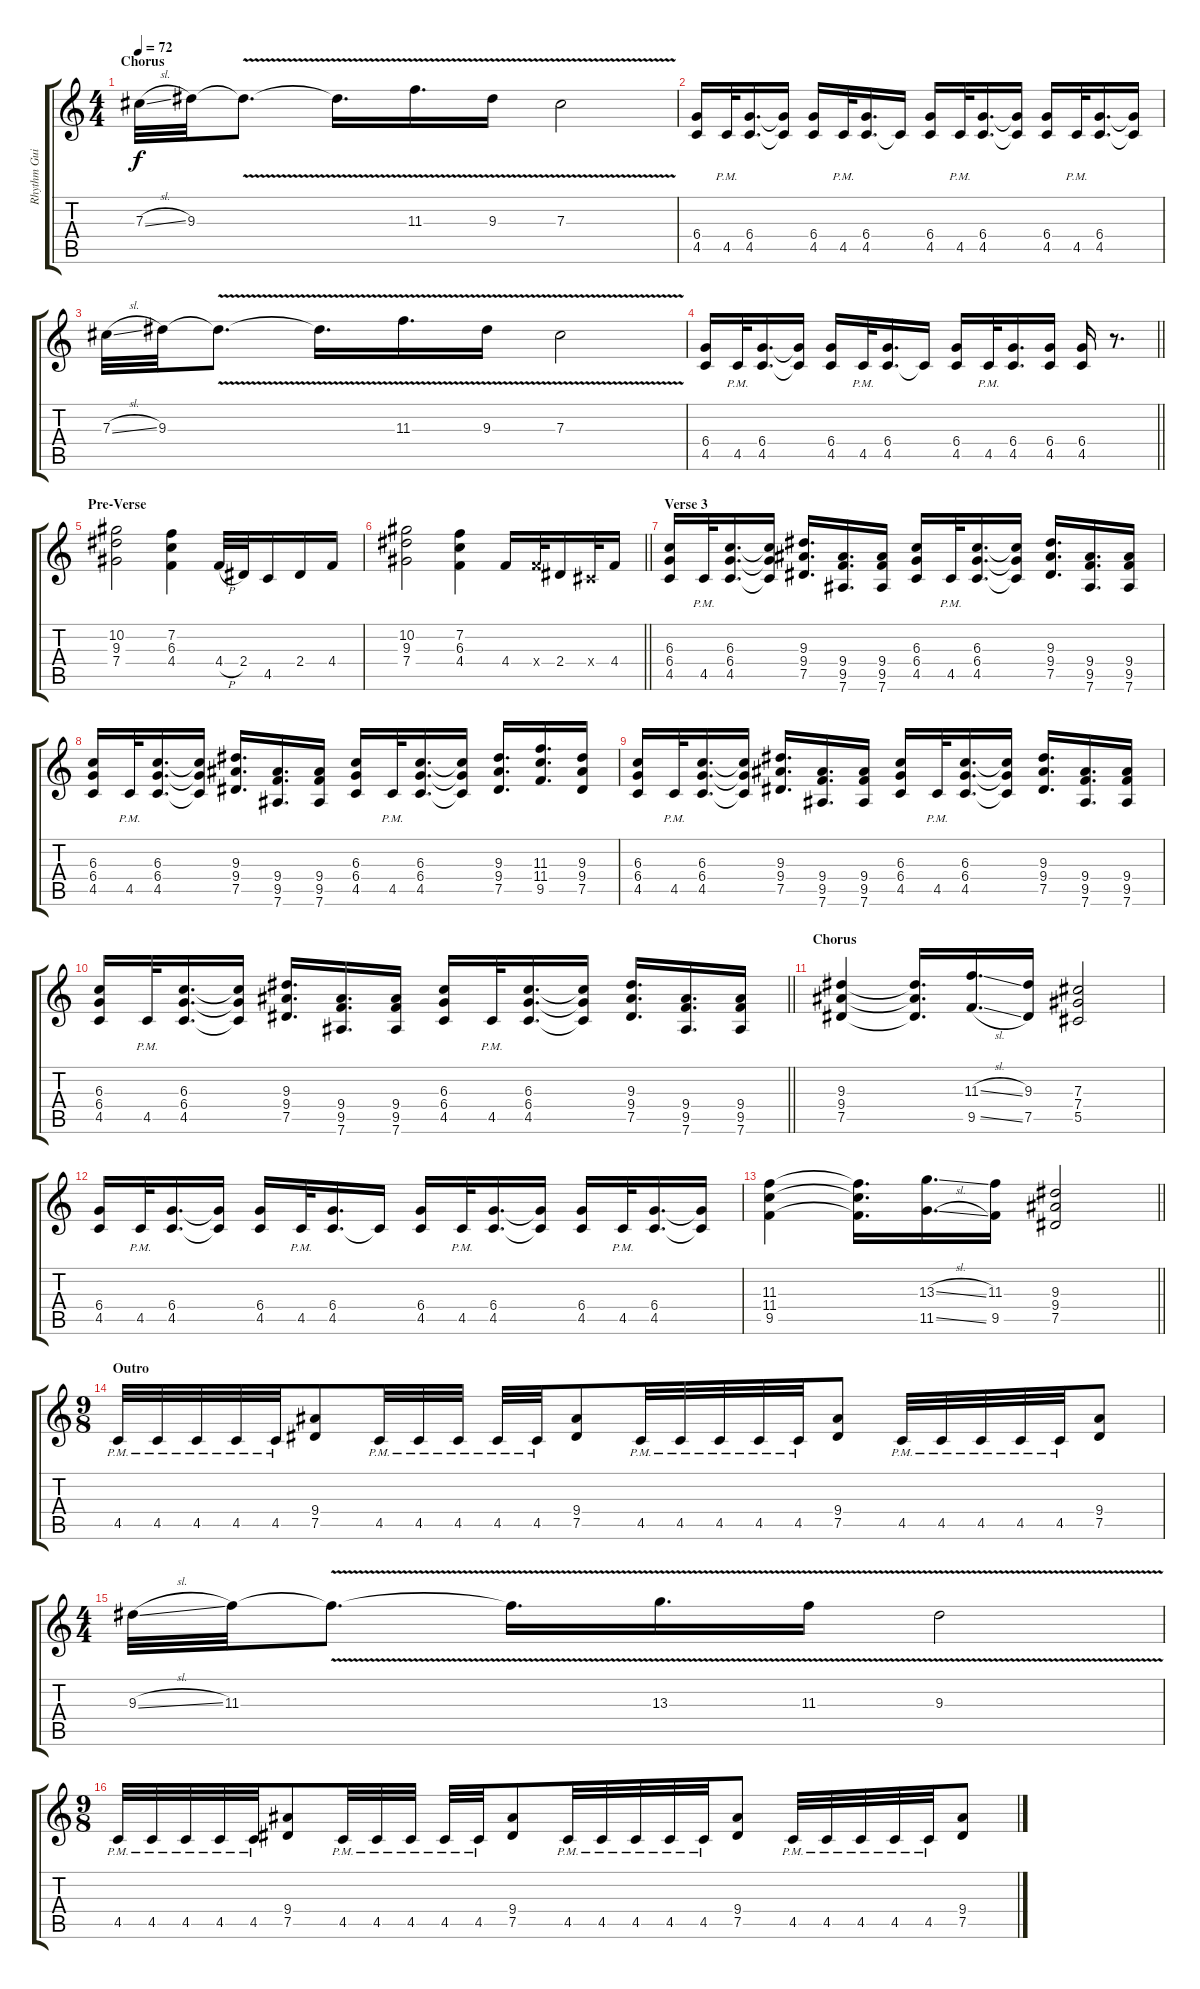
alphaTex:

\track ("Rhythm Guitar" "Rhythm Gui") {instrument distortionguitar}
\staff {score tabs}
\tuning (Eb4 Bb3 Gb3 Db3 Ab2 Eb2) {hide}
\ts (4 4)
\section ("" "Chorus")
\tempo 72
\clef g2
\ks c
7.3{sl}.32{dy f} 9.3.32 9.3{v t}.8{d} 9.3{t}.16{d} 11.3{v}.16{d} 9.3{v}.16 7.3{v}.2 |
(6.4 4.5).16 4.5{pm}.32 (6.4 4.5).16{d} (6.4{t} 4.5{t}).16 (6.4 4.5).16 4.5{pm}.32 (6.4 4.5).16{d} 4.5{t}.16 (6.4 4.5).16 4.5{pm}.32 (6.4 4.5).16{d} (6.4{t} 4.5{t}).16 (6.4 4.5).16 4.5{pm}.32 (6.4 4.5).16{d} (6.4{t} 4.5{t}).16 |
7.3{sl}.32 9.3.32 9.3{v t}.8{d} 9.3{t}.16{d} 11.3{v}.16{d} 9.3{v}.16 7.3{v}.2 |
\barLineRight lightlight
(6.4 4.5).16 4.5{pm}.32 (6.4 4.5).16{d} (6.4{t} 4.5{t}).16 (6.4 4.5).16 4.5{pm}.32 (6.4 4.5).16{d} 4.5{t}.16 (6.4 4.5).16 4.5{pm}.32 (6.4 4.5).16{d} (6.4 4.5).16 (6.4 4.5).16 r.8{d} |
\section ("" "Pre-Verse")
(10.2 9.3 7.4).2 (7.2 6.3 4.4).4 4.4{h}.32 2.4.32 4.5.16 2.4.16 4.4.16 |
\barLineRight lightlight
(10.2 9.3 7.4).2 (7.2 6.3 4.4).4 4.4.16 4.4{x}.32 2.4.16 0.4{x}.32 4.4.16 |
\section ("" "Verse 3")
(6.3 6.4 4.5).16 4.5{pm}.32 (6.3 6.4 4.5).16{d} (6.3{t} 6.4{t} 4.5{t}).16 (9.3 9.4 7.5).16{d} (9.4 9.5 7.6).16{d} (9.4 9.5 7.6).16 (6.3 6.4 4.5).16 4.5{pm}.32 (6.3 6.4 4.5).16{d} (6.3{t} 6.4{t} 4.5{t}).16 (9.3 9.4 7.5).16{d} (9.4 9.5 7.6).16{d} (9.4 9.5 7.6).16 |
(6.3 6.4 4.5).16 4.5{pm}.32 (6.3 6.4 4.5).16{d} (6.3{t} 6.4{t} 4.5{t}).16 (9.3 9.4 7.5).16{d} (9.4 9.5 7.6).16{d} (9.4 9.5 7.6).16 (6.3 6.4 4.5).16 4.5{pm}.32 (6.3 6.4 4.5).16{d} (6.3{t} 6.4{t} 4.5{t}).16 (9.3 9.4 7.5).16{d} (11.3 11.4 9.5).16{d} (9.3 9.4 7.5).16 |
(6.3 6.4 4.5).16 4.5{pm}.32 (6.3 6.4 4.5).16{d} (6.3{t} 6.4{t} 4.5{t}).16 (9.3 9.4 7.5).16{d} (9.4 9.5 7.6).16{d} (9.4 9.5 7.6).16 (6.3 6.4 4.5).16 4.5{pm}.32 (6.3 6.4 4.5).16{d} (6.3{t} 6.4{t} 4.5{t}).16 (9.3 9.4 7.5).16{d} (9.4 9.5 7.6).16{d} (9.4 9.5 7.6).16 |
\barLineRight lightlight
(6.3 6.4 4.5).16 4.5{pm}.32 (6.3 6.4 4.5).16{d} (6.3{t} 6.4{t} 4.5{t}).16 (9.3 9.4 7.5).16{d} (9.4 9.5 7.6).16{d} (9.4 9.5 7.6).16 (6.3 6.4 4.5).16 4.5{pm}.32 (6.3 6.4 4.5).16{d} (6.3{t} 6.4{t} 4.5{t}).16 (9.3 9.4 7.5).16{d} (9.4 9.5 7.6).16{d} (9.4 9.5 7.6).16 |
\section ("" "Chorus")
(9.3 9.4 7.5).4 (9.3{t} 9.4{t} 7.5{t}).16{d} (11.3{sl} 9.5{sl}).16{d} (9.3 7.5).16 (7.3 7.4 5.5).2 |
(6.4 4.5).16 4.5{pm}.32 (6.4 4.5).16{d} (6.4{t} 4.5{t}).16 (6.4 4.5).16 4.5{pm}.32 (6.4 4.5).16{d} 4.5{t}.16 (6.4 4.5).16 4.5{pm}.32 (6.4 4.5).16{d} (6.4{t} 4.5{t}).16 (6.4 4.5).16 4.5{pm}.32 (6.4 4.5).16{d} (6.4{t} 4.5{t}).16 |
\barLineRight lightlight
(11.3 11.4 9.5).4 (11.3{t} 11.4{t} 9.5{t}).16{d} (13.3{sl} 11.5{sl}).16{d} (11.3 9.5).16 (9.3 9.4 7.5).2 |
\ts (9 8)
\section ("" "Outro")
4.5{pm}.32 4.5{pm}.32 4.5{pm}.32 4.5{pm}.32 4.5{pm}.32 (9.4 7.5).8 4.5{pm}.32 4.5{pm}.32 4.5{pm}.32 4.5{pm}.32 4.5{pm}.32 (9.4 7.5).8 4.5{pm}.32 4.5{pm}.32 4.5{pm}.32 4.5{pm}.32 4.5{pm}.32 (9.4 7.5).8 4.5{pm}.32 4.5{pm}.32 4.5{pm}.32 4.5{pm}.32 4.5{pm}.32 (9.4 7.5).8 |
\ts (4 4)
9.3{sl}.32 11.3.32 11.3{v t}.8{d} 11.3{t}.16{d} 13.3{v}.16{d} 11.3{v}.16 9.3{v}.2 |
\ts (9 8)
4.5{pm}.32 4.5{pm}.32 4.5{pm}.32 4.5{pm}.32 4.5{pm}.32 (9.4 7.5).8 4.5{pm}.32 4.5{pm}.32 4.5{pm}.32 4.5{pm}.32 4.5{pm}.32 (9.4 7.5).8 4.5{pm}.32 4.5{pm}.32 4.5{pm}.32 4.5{pm}.32 4.5{pm}.32 (9.4 7.5).8 4.5{pm}.32 4.5{pm}.32 4.5{pm}.32 4.5{pm}.32 4.5{pm}.32 (9.4 7.5).8
